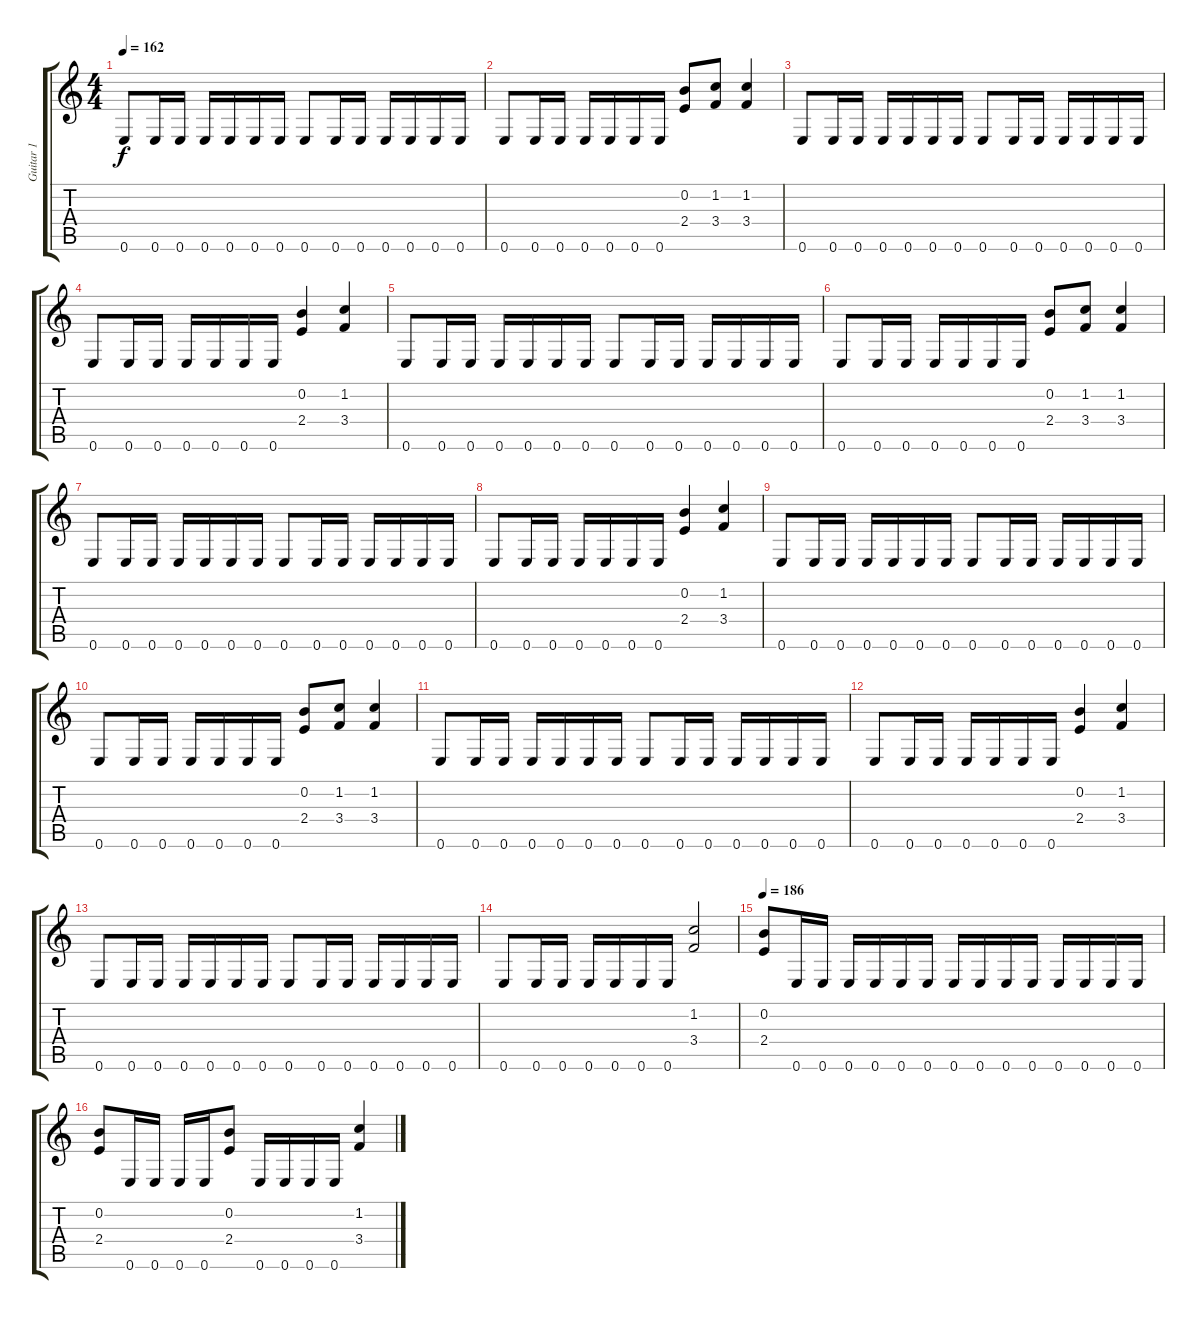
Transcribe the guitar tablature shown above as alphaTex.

\track ("Guitar 1 " "Guitar 1 ") {instrument distortionguitar}
\staff {score tabs}
\tuning (E4 B3 G3 D3 A2 E2) {hide}
\ts (4 4)
\tempo 162
\clef g2
\ks c
0.6.8{dy f} 0.6.16 0.6.16 0.6.16 0.6.16 0.6.16 0.6.16 0.6.8 0.6.16 0.6.16 0.6.16 0.6.16 0.6.16 0.6.16 |
0.6.8 0.6.16 0.6.16 0.6.16 0.6.16 0.6.16 0.6.16 (0.2 2.4).8 (1.2 3.4).8 (1.2 3.4).4 |
0.6.8 0.6.16 0.6.16 0.6.16 0.6.16 0.6.16 0.6.16 0.6.8 0.6.16 0.6.16 0.6.16 0.6.16 0.6.16 0.6.16 |
0.6.8 0.6.16 0.6.16 0.6.16 0.6.16 0.6.16 0.6.16 (0.2 2.4).4 (1.2 3.4).4 |
0.6.8 0.6.16 0.6.16 0.6.16 0.6.16 0.6.16 0.6.16 0.6.8 0.6.16 0.6.16 0.6.16 0.6.16 0.6.16 0.6.16 |
0.6.8 0.6.16 0.6.16 0.6.16 0.6.16 0.6.16 0.6.16 (0.2 2.4).8 (1.2 3.4).8 (1.2 3.4).4 |
0.6.8 0.6.16 0.6.16 0.6.16 0.6.16 0.6.16 0.6.16 0.6.8 0.6.16 0.6.16 0.6.16 0.6.16 0.6.16 0.6.16 |
0.6.8 0.6.16 0.6.16 0.6.16 0.6.16 0.6.16 0.6.16 (0.2 2.4).4 (1.2 3.4).4 |
0.6.8 0.6.16 0.6.16 0.6.16 0.6.16 0.6.16 0.6.16 0.6.8 0.6.16 0.6.16 0.6.16 0.6.16 0.6.16 0.6.16 |
0.6.8 0.6.16 0.6.16 0.6.16 0.6.16 0.6.16 0.6.16 (0.2 2.4).8 (1.2 3.4).8 (1.2 3.4).4 |
0.6.8 0.6.16 0.6.16 0.6.16 0.6.16 0.6.16 0.6.16 0.6.8 0.6.16 0.6.16 0.6.16 0.6.16 0.6.16 0.6.16 |
0.6.8 0.6.16 0.6.16 0.6.16 0.6.16 0.6.16 0.6.16 (0.2 2.4).4 (1.2 3.4).4 |
0.6.8 0.6.16 0.6.16 0.6.16 0.6.16 0.6.16 0.6.16 0.6.8 0.6.16 0.6.16 0.6.16 0.6.16 0.6.16 0.6.16 |
0.6.8 0.6.16 0.6.16 0.6.16 0.6.16 0.6.16 0.6.16 (1.2 3.4).2 |
\tempo 186
(0.2 2.4).8 0.6.16 0.6.16 0.6.16 0.6.16 0.6.16 0.6.16 0.6.16 0.6.16 0.6.16 0.6.16 0.6.16 0.6.16 0.6.16 0.6.16 |
(0.2 2.4).8 0.6.16 0.6.16 0.6.16 0.6.16 (0.2 2.4).8 0.6.16 0.6.16 0.6.16 0.6.16 (1.2 3.4).4
